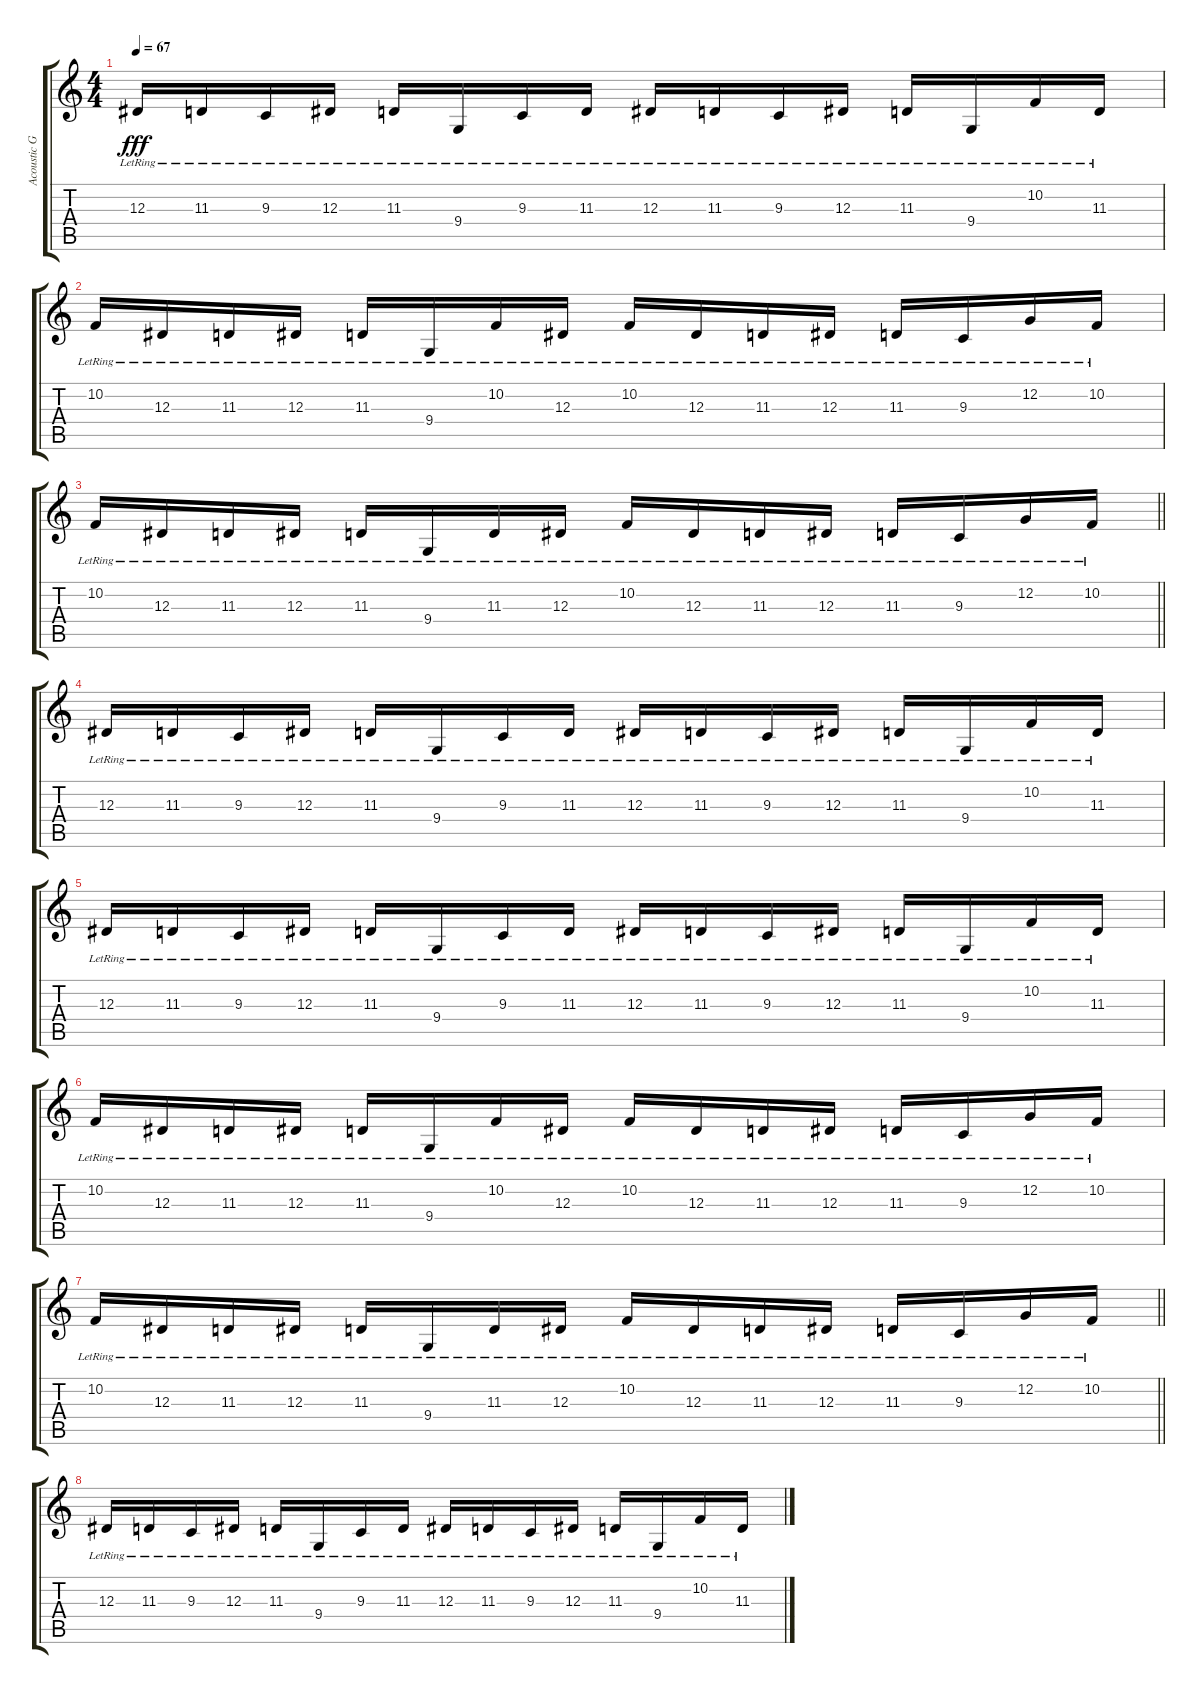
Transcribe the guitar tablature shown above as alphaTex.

\track ("Acoustic Grand Piano" "Acoustic G") {instrument acousticgrandpiano}
\staff {score tabs}
\tuning (C4 G3 Eb3 Bb2 F2 C2) {hide}
\ts (4 4)
\tempo 67
\clef g2
\ks c
12.3{lr}.16{dy fff} 11.3{lr}.16 9.3{lr}.16 12.3{lr}.16 11.3{lr}.16 9.4{lr}.16 9.3{lr}.16 11.3{lr}.16 12.3{lr}.16 11.3{lr}.16 9.3{lr}.16 12.3{lr}.16 11.3{lr}.16 9.4{lr}.16 10.2{lr}.16 11.3{lr}.16 |
10.2{lr}.16 12.3{lr}.16 11.3{lr}.16 12.3{lr}.16 11.3{lr}.16 9.4{lr}.16 10.2{lr}.16 12.3{lr}.16 10.2{lr}.16 12.3{lr}.16 11.3{lr}.16 12.3{lr}.16 11.3{lr}.16 9.3{lr}.16 12.2{lr}.16 10.2{lr}.16 |
\barLineRight lightlight
10.2{lr}.16 12.3{lr}.16 11.3{lr}.16 12.3{lr}.16 11.3{lr}.16 9.4{lr}.16 11.3{lr}.16 12.3{lr}.16 10.2{lr}.16 12.3{lr}.16 11.3{lr}.16 12.3{lr}.16 11.3{lr}.16 9.3{lr}.16 12.2{lr}.16 10.2{lr}.16 |
12.3{lr}.16 11.3{lr}.16 9.3{lr}.16 12.3{lr}.16 11.3{lr}.16 9.4{lr}.16 9.3{lr}.16 11.3{lr}.16 12.3{lr}.16 11.3{lr}.16 9.3{lr}.16 12.3{lr}.16 11.3{lr}.16 9.4{lr}.16 10.2{lr}.16 11.3{lr}.16 |
12.3{lr}.16 11.3{lr}.16 9.3{lr}.16 12.3{lr}.16 11.3{lr}.16 9.4{lr}.16 9.3{lr}.16 11.3{lr}.16 12.3{lr}.16 11.3{lr}.16 9.3{lr}.16 12.3{lr}.16 11.3{lr}.16 9.4{lr}.16 10.2{lr}.16 11.3{lr}.16 |
10.2{lr}.16 12.3{lr}.16 11.3{lr}.16 12.3{lr}.16 11.3{lr}.16 9.4{lr}.16 10.2{lr}.16 12.3{lr}.16 10.2{lr}.16 12.3{lr}.16 11.3{lr}.16 12.3{lr}.16 11.3{lr}.16 9.3{lr}.16 12.2{lr}.16 10.2{lr}.16 |
\barLineRight lightlight
10.2{lr}.16 12.3{lr}.16 11.3{lr}.16 12.3{lr}.16 11.3{lr}.16 9.4{lr}.16 11.3{lr}.16 12.3{lr}.16 10.2{lr}.16 12.3{lr}.16 11.3{lr}.16 12.3{lr}.16 11.3{lr}.16 9.3{lr}.16 12.2{lr}.16 10.2{lr}.16 |
12.3{lr}.16 11.3{lr}.16 9.3{lr}.16 12.3{lr}.16 11.3{lr}.16 9.4{lr}.16 9.3{lr}.16 11.3{lr}.16 12.3{lr}.16 11.3{lr}.16 9.3{lr}.16 12.3{lr}.16 11.3{lr}.16 9.4{lr}.16 10.2{lr}.16 11.3{lr}.16
